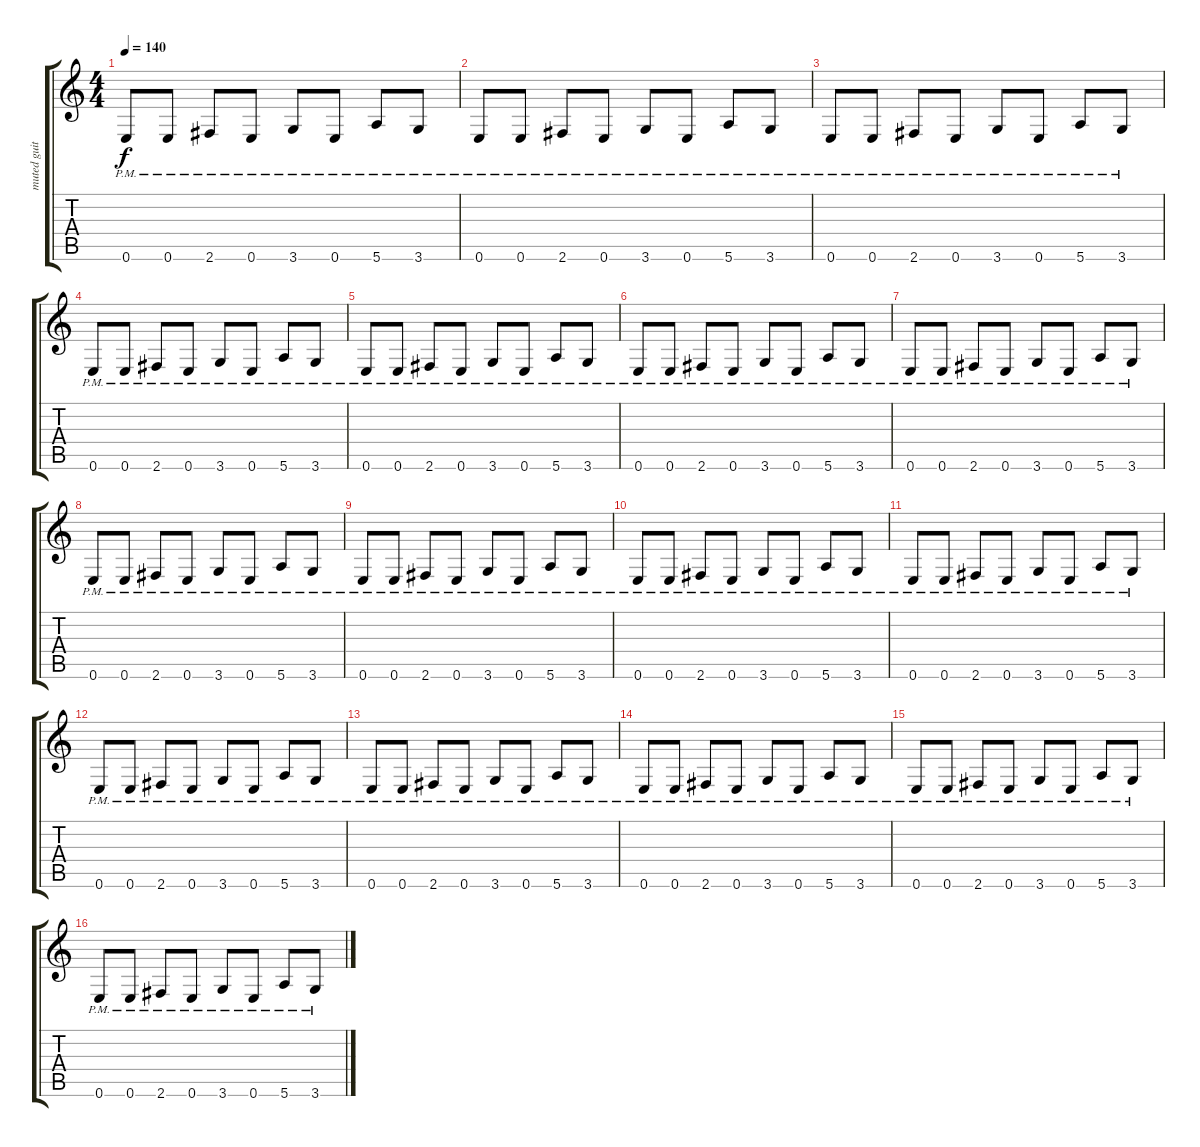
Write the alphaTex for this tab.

\track ("muted guitar" "muted guit") {instrument synthbass1}
\staff {score tabs}
\tuning (E4 B3 G3 D3 A2 E2) {hide}
\ts (4 4)
\tempo 140
\clef g2
\ks c
0.6{pm}.8{dy f} 0.6{pm}.8 2.6{pm}.8 0.6{pm}.8 3.6{pm}.8 0.6{pm}.8 5.6{pm}.8 3.6{pm}.8 |
0.6{pm}.8 0.6{pm}.8 2.6{pm}.8 0.6{pm}.8 3.6{pm}.8 0.6{pm}.8 5.6{pm}.8 3.6{pm}.8 |
0.6{pm}.8 0.6{pm}.8 2.6{pm}.8 0.6{pm}.8 3.6{pm}.8 0.6{pm}.8 5.6{pm}.8 3.6{pm}.8 |
0.6{pm}.8 0.6{pm}.8 2.6{pm}.8 0.6{pm}.8 3.6{pm}.8 0.6{pm}.8 5.6{pm}.8 3.6{pm}.8 |
0.6{pm}.8 0.6{pm}.8 2.6{pm}.8 0.6{pm}.8 3.6{pm}.8 0.6{pm}.8 5.6{pm}.8 3.6{pm}.8 |
0.6{pm}.8 0.6{pm}.8 2.6{pm}.8 0.6{pm}.8 3.6{pm}.8 0.6{pm}.8 5.6{pm}.8 3.6{pm}.8 |
0.6{pm}.8 0.6{pm}.8 2.6{pm}.8 0.6{pm}.8 3.6{pm}.8 0.6{pm}.8 5.6{pm}.8 3.6{pm}.8 |
0.6{pm}.8 0.6{pm}.8 2.6{pm}.8 0.6{pm}.8 3.6{pm}.8 0.6{pm}.8 5.6{pm}.8 3.6{pm}.8 |
0.6{pm}.8 0.6{pm}.8 2.6{pm}.8 0.6{pm}.8 3.6{pm}.8 0.6{pm}.8 5.6{pm}.8 3.6{pm}.8 |
0.6{pm}.8 0.6{pm}.8 2.6{pm}.8 0.6{pm}.8 3.6{pm}.8 0.6{pm}.8 5.6{pm}.8 3.6{pm}.8 |
0.6{pm}.8 0.6{pm}.8 2.6{pm}.8 0.6{pm}.8 3.6{pm}.8 0.6{pm}.8 5.6{pm}.8 3.6{pm}.8 |
0.6{pm}.8 0.6{pm}.8 2.6{pm}.8 0.6{pm}.8 3.6{pm}.8 0.6{pm}.8 5.6{pm}.8 3.6{pm}.8 |
0.6{pm}.8 0.6{pm}.8 2.6{pm}.8 0.6{pm}.8 3.6{pm}.8 0.6{pm}.8 5.6{pm}.8 3.6{pm}.8 |
0.6{pm}.8 0.6{pm}.8 2.6{pm}.8 0.6{pm}.8 3.6{pm}.8 0.6{pm}.8 5.6{pm}.8 3.6{pm}.8 |
0.6{pm}.8 0.6{pm}.8 2.6{pm}.8 0.6{pm}.8 3.6{pm}.8 0.6{pm}.8 5.6{pm}.8 3.6{pm}.8 |
0.6{pm}.8 0.6{pm}.8 2.6{pm}.8 0.6{pm}.8 3.6{pm}.8 0.6{pm}.8 5.6{pm}.8 3.6{pm}.8
